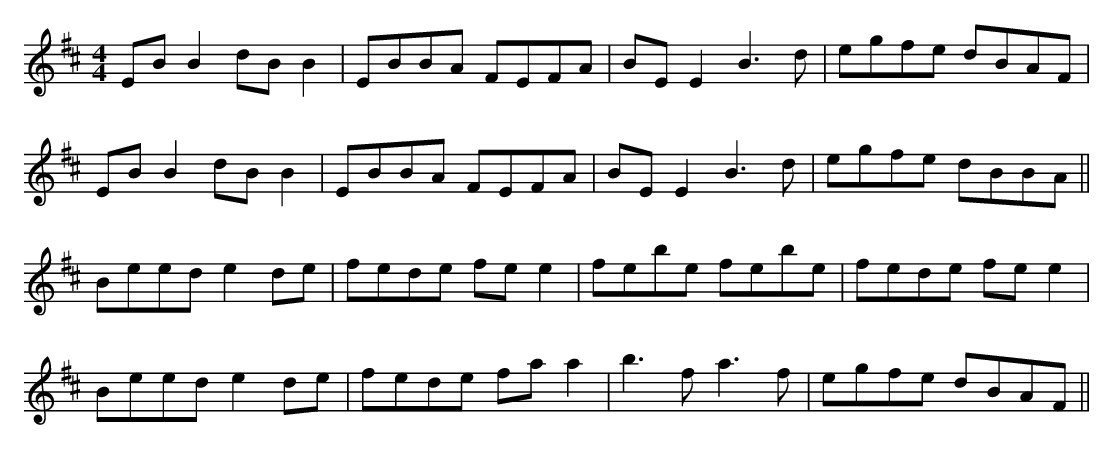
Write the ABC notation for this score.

X:1
M:4/4
K:Edor
EBB2 dBB2|EBBA FEFA|BE E2 B3d|egfe dBAF|
EBB2 dBB2|EBBA FEFA|BE E2 B3d|egfe dBBA||
Beed e2 de|fede fe e2|febe febe|fede fe e2|
Beed e2 de|fede fa a2|b3f a3f|egfe dBAF||
